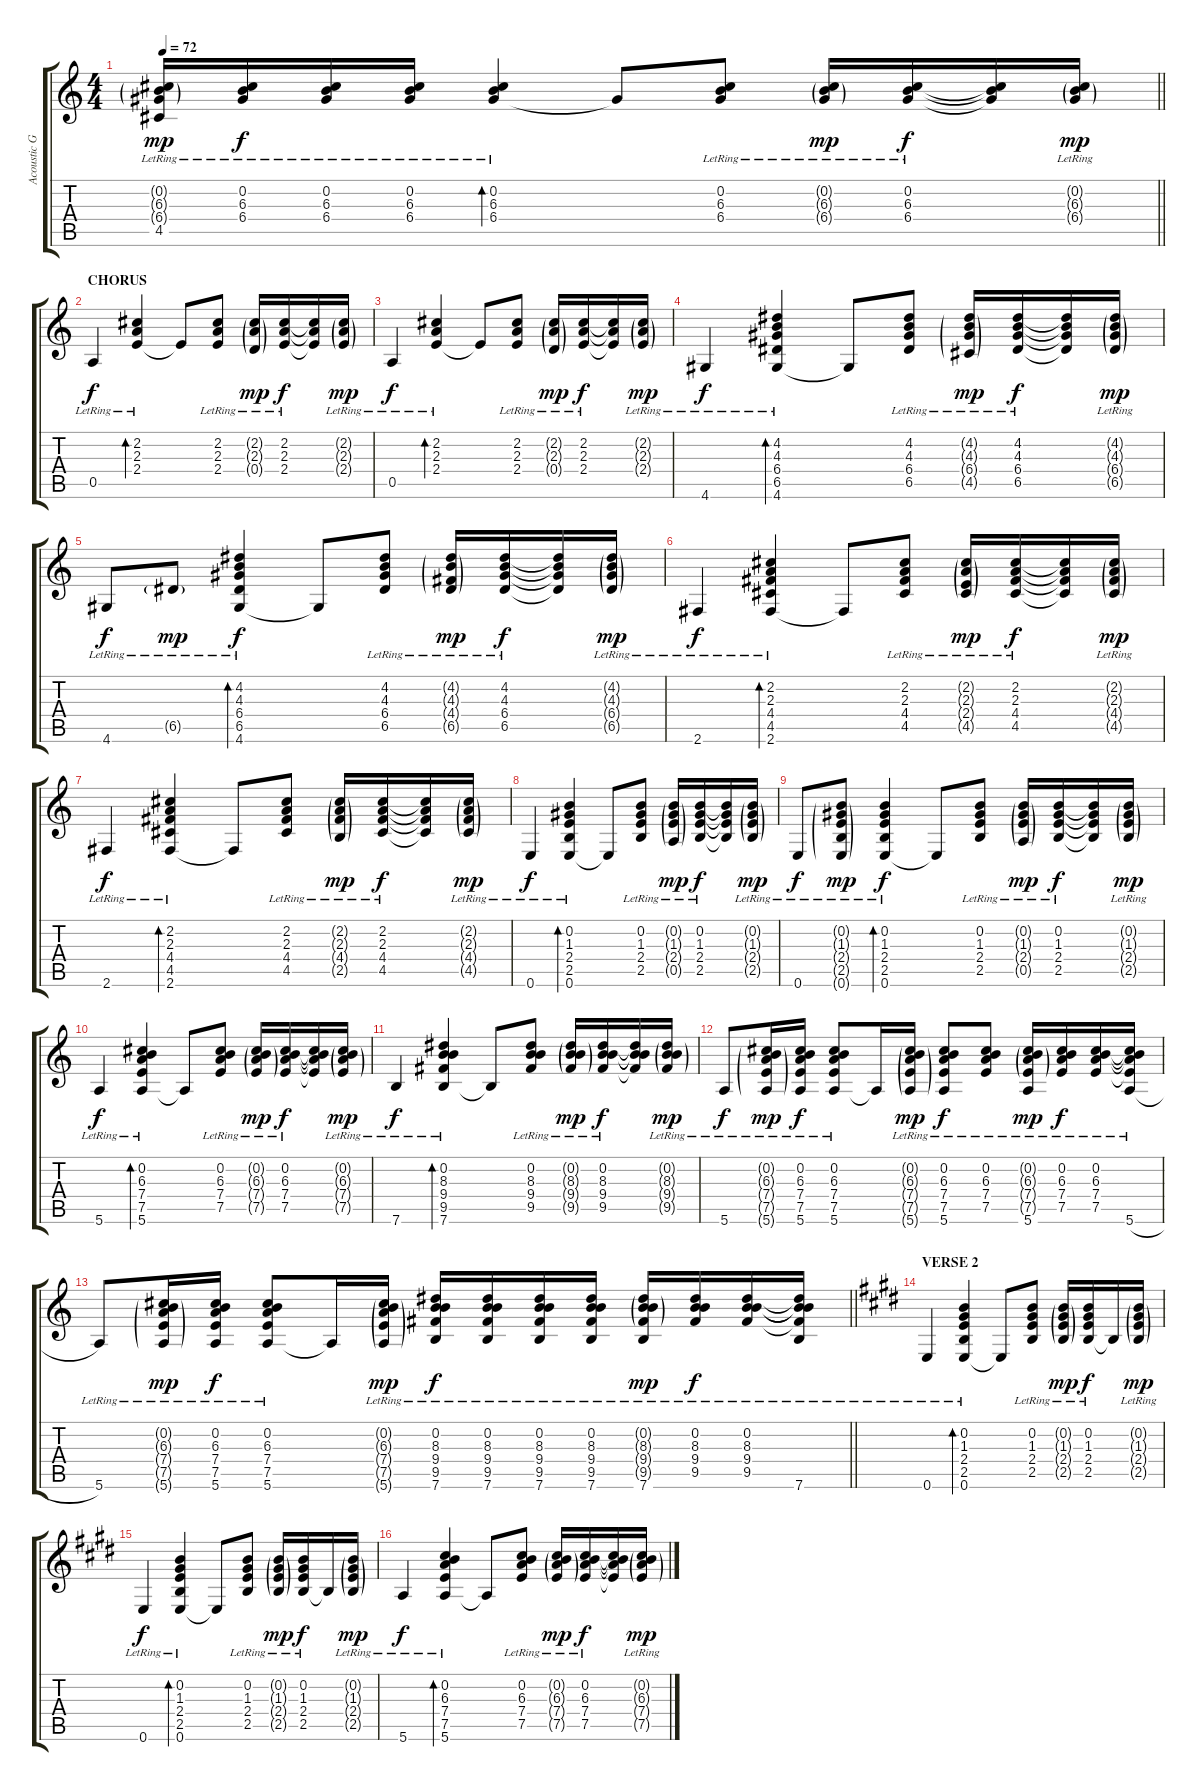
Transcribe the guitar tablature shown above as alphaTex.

\track ("Acoustic Guitar" "Acoustic G") {instrument acousticguitarnylon}
\staff {score tabs}
\tuning (E4 B3 G3 D3 A2 E2) {hide}
\ts (4 4)
\tempo 72
\clef g2
\barLineRight lightlight
\ks c
(0.2{g lr} 6.3{g lr} 6.4{g lr} 4.5{lr}).16{dy mp} (0.2{lr} 6.3{lr} 6.4{lr}).16{dy f} (0.2{lr} 6.3{lr} 6.4{lr}).16 (0.2{lr} 6.3{lr} 6.4{lr}).16 (0.2{lr} 6.3{lr} 6.4{lr}).4{bd 120} 6.4{t}.8 (0.2{lr} 6.3{lr} 6.4{lr}).8 (0.2{g lr} 6.3{g lr} 6.4{g lr}).16{dy mp} (0.2{lr} 6.3{lr} 6.4{lr}).16{dy f} (0.2{t} 6.3{t} 6.4{t}).16 (0.2{g lr} 6.3{g lr} 6.4{g lr}).16{dy mp} |
\section ("" "CHORUS")
0.5{lr}.4{dy f} (2.2{lr} 2.3{lr} 2.4{lr}).4{bd 120} 2.4{t}.8 (2.2{lr} 2.3{lr} 2.4{lr}).8 (2.2{g lr} 2.3{g lr} 0.4{g lr}).16{dy mp} (2.2{lr} 2.3{lr} 2.4{lr}).16{dy f} (2.2{t} 2.3{t} 2.4{t}).16 (2.2{g lr} 2.3{g lr} 2.4{g lr}).16{dy mp} |
0.5{lr}.4{dy f} (2.2{lr} 2.3{lr} 2.4{lr}).4{bd 120} 2.4{t}.8 (2.2{lr} 2.3{lr} 2.4{lr}).8 (2.2{g lr} 2.3{g lr} 0.4{g lr}).16{dy mp} (2.2{lr} 2.3{lr} 2.4{lr}).16{dy f} (2.2{t} 2.3{t} 2.4{t}).16 (2.2{g lr} 2.3{g lr} 2.4{g lr}).16{dy mp} |
4.6{lr}.4{dy f} (4.2{lr} 4.3{lr} 6.4{lr} 6.5{lr} 4.6{lr}).4{bd 120} 4.6{t}.8 (4.2{lr} 4.3{lr} 6.4{lr} 6.5{lr}).8 (4.2{g lr} 4.3{g lr} 6.4{g lr} 4.5{g lr}).16{dy mp} (4.2{lr} 4.3{lr} 6.4{lr} 6.5{lr}).16{dy f} (4.2{t} 4.3{t} 6.4{t} 6.5{t}).16 (4.2{g lr} 4.3{g lr} 6.4{g lr} 6.5{g lr}).16{dy mp} |
4.6{lr}.8{dy f} 6.5{g lr}.8{dy mp} (4.2{lr} 4.3{lr} 6.4{lr} 6.5{lr} 4.6{lr}).4{bd 120 dy f} 4.6{t}.8 (4.2{lr} 4.3{lr} 6.4{lr} 6.5{lr}).8 (4.2{g lr} 4.3{g lr} 4.4{g lr} 6.5{g lr}).16{dy mp} (4.2{lr} 4.3{lr} 6.4{lr} 6.5{lr}).16{dy f} (4.2{t} 4.3{t} 6.4{t} 6.5{t}).16 (4.2{g lr} 4.3{g lr} 6.4{g lr} 6.5{g lr}).16{dy mp} |
2.6{lr}.4{dy f} (2.2{lr} 2.3{lr} 4.4{lr} 4.5{lr} 2.6{lr}).4{bd 120} 2.6{t}.8 (2.2{lr} 2.3{lr} 4.4{lr} 4.5{lr}).8 (2.2{g lr} 2.3{g lr} 2.4{g lr} 4.5{g lr}).16{dy mp} (2.2{lr} 2.3{lr} 4.4{lr} 4.5{lr}).16{dy f} (2.2{t} 2.3{t} 4.4{t} 4.5{t}).16 (2.2{g lr} 2.3{g lr} 4.4{g lr} 4.5{g lr}).16{dy mp} |
2.6{lr}.4{dy f} (2.2{lr} 2.3{lr} 4.4{lr} 4.5{lr} 2.6{lr}).4{bd 120} 2.6{t}.8 (2.2{lr} 2.3{lr} 4.4{lr} 4.5{lr}).8 (2.2{g lr} 2.3{g lr} 4.4{g lr} 2.5{g lr}).16{dy mp} (2.2{lr} 2.3{lr} 4.4{lr} 4.5{lr}).16{dy f} (2.2{t} 2.3{t} 4.4{t} 4.5{t}).16 (2.2{g lr} 2.3{g lr} 4.4{g lr} 4.5{g lr}).16{dy mp} |
0.6{lr}.4{dy f} (0.2{lr} 1.3{lr} 2.4{lr} 2.5{lr} 0.6{lr}).4{bd 120} 0.6{t}.8 (0.2{lr} 1.3{lr} 2.4{lr} 2.5{lr}).8 (0.2{g lr} 1.3{g lr} 2.4{g lr} 0.5{g lr}).16{dy mp} (0.2{lr} 1.3{lr} 2.4{lr} 2.5{lr}).16{dy f} (0.2{t} 1.3{t} 2.4{t} 2.5{t}).16 (0.2{g lr} 1.3{g lr} 2.4{g lr} 2.5{g lr}).16{dy mp} |
0.6{lr}.8{dy f} (0.2{g lr} 1.3{g lr} 2.4{g lr} 2.5{g lr} 0.6{g lr}).8{dy mp} (0.2{lr} 1.3{lr} 2.4{lr} 2.5{lr} 0.6{lr}).4{bd 120 dy f} 0.6{t}.8 (0.2{lr} 1.3{lr} 2.4{lr} 2.5{lr}).8 (0.2{g lr} 1.3{g lr} 2.4{g lr} 0.5{g lr}).16{dy mp} (0.2{lr} 1.3{lr} 2.4{lr} 2.5{lr}).16{dy f} (0.2{t} 1.3{t} 2.4{t} 2.5{t}).16 (0.2{g lr} 1.3{g lr} 2.4{g lr} 2.5{g lr}).16{dy mp} |
5.6{lr}.4{dy f} (0.2{lr} 6.3{lr} 7.4{lr} 7.5{lr} 5.6{lr}).4{bd 120} 5.6{t}.8 (0.2{lr} 6.3{lr} 7.4{lr} 7.5{lr}).8 (0.2{g lr} 6.3{g lr} 7.4{g lr} 7.5{g lr}).16{dy mp} (0.2{lr} 6.3{lr} 7.4{lr} 7.5{lr}).16{dy f} (0.2{t} 6.3{t} 7.4{t} 7.5{t}).16 (0.2{g lr} 6.3{g lr} 7.4{g lr} 7.5{g lr}).16{dy mp} |
7.6{lr}.4{dy f} (0.2{lr} 8.3{lr} 9.4{lr} 9.5{lr} 7.6{lr}).4{bd 120} 7.6{t}.8 (0.2{lr} 8.3{lr} 9.4{lr} 9.5{lr}).8 (0.2{g lr} 8.3{g lr} 9.4{g lr} 9.5{g lr}).16{dy mp} (0.2{lr} 8.3{lr} 9.4{lr} 9.5{lr}).16{dy f} (0.2{t} 8.3{t} 9.4{t} 9.5{t}).16 (0.2{g lr} 8.3{g lr} 9.4{g lr} 9.5{g lr}).16{dy mp} |
5.6{lr}.8{dy f} (0.2{g lr} 6.3{g lr} 7.4{g lr} 7.5{g lr} 5.6{g lr}).16{dy mp} (0.2{lr} 6.3{lr} 7.4{lr} 7.5{lr} 5.6{lr}).16{dy f} (0.2{lr} 6.3{lr} 7.4{lr} 7.5{lr} 5.6{lr}).8 5.6{t}.16 (0.2{g lr} 6.3{g lr} 7.4{g lr} 7.5{g lr} 5.6{g lr}).16{dy mp} (0.2{lr} 6.3{lr} 7.4{lr} 7.5{lr} 5.6{lr}).8{dy f} (0.2{lr} 6.3{lr} 7.4{lr} 7.5{lr}).8 (0.2{g lr} 6.3{g lr} 7.4{g lr} 7.5{g lr} 5.6{lr}).16{dy mp} (0.2{lr} 6.3{lr} 7.4{lr} 7.5{lr}).16{dy f} (0.2{lr} 6.3{lr} 7.4{lr} 7.5{lr}).16 (0.2{t} 6.3{t} 7.4{t} 7.5{t} 5.6{h lr}).16 |
\barLineRight lightlight
5.6{lr}.8 (0.2{g lr} 6.3{g lr} 7.4{g lr} 7.5{g lr} 5.6{g lr}).16{dy mp} (0.2{lr} 6.3{lr} 7.4{lr} 7.5{lr} 5.6{lr}).16{dy f} (0.2{lr} 6.3{lr} 7.4{lr} 7.5{lr} 5.6{lr}).8 5.6{t}.16 (0.2{g lr} 6.3{g lr} 7.4{g lr} 7.5{g lr} 5.6{g lr}).16{dy mp} (0.2{lr} 8.3{lr} 9.4{lr} 9.5{lr} 7.6{lr}).16{dy f} (0.2{lr} 8.3{lr} 9.4{lr} 9.5{lr} 7.6{lr}).16 (0.2{lr} 8.3{lr} 9.4{lr} 9.5{lr} 7.6{lr}).16 (0.2{lr} 8.3{lr} 9.4{lr} 9.5{lr} 7.6{lr}).16 (0.2{g lr} 8.3{g lr} 9.4{g lr} 9.5{g lr} 7.6{lr}).16{dy mp} (0.2{lr} 8.3{lr} 9.4{lr} 9.5{lr}).16{dy f} (0.2{lr} 8.3{lr} 9.4{lr} 9.5{lr}).16 (0.2{t} 8.3{t} 9.4{t} 9.5{t} 7.6{lr}).16 |
\section ("" "VERSE 2")
\ks e
0.6{lr}.4 (0.2{lr} 1.3{lr} 2.4{lr} 2.5{lr} 0.6{lr}).4{bd 120} 0.6{t}.8 (0.2{lr} 1.3{lr} 2.4{lr} 2.5{lr}).8 (0.2{g lr} 1.3{g lr} 2.4{g lr} 2.5{g lr}).16{dy mp} (0.2{lr} 1.3{lr} 2.4{lr} 2.5{lr}).16{dy f} 2.5{t}.16 (0.2{g lr} 1.3{g lr} 2.4{g lr} 2.5{g lr}).16{dy mp} |
0.6{lr}.4{dy f} (0.2{lr} 1.3{lr} 2.4{lr} 2.5{lr} 0.6{lr}).4{bd 120} 0.6{t}.8 (0.2{lr} 1.3{lr} 2.4{lr} 2.5{lr}).8 (0.2{g lr} 1.3{g lr} 2.4{g lr} 2.5{g lr}).16{dy mp} (0.2{lr} 1.3{lr} 2.4{lr} 2.5{lr}).16{dy f} 2.5{t}.16 (0.2{g lr} 1.3{g lr} 2.4{g lr} 2.5{g lr}).16{dy mp} |
5.6{lr}.4{dy f} (0.2{lr} 6.3{lr} 7.4{lr} 7.5{lr} 5.6{lr}).4{bd 120} 5.6{t}.8 (0.2{lr} 6.3{lr} 7.4{lr} 7.5{lr}).8 (0.2{g lr} 6.3{g lr} 7.4{g lr} 7.5{g lr}).16{dy mp} (0.2{lr} 6.3{lr} 7.4{lr} 7.5{lr}).16{dy f} (0.2{t} 6.3{t} 7.4{t} 7.5{t}).16 (0.2{g lr} 6.3{g lr} 7.4{g lr} 7.5{g lr}).16{dy mp}
